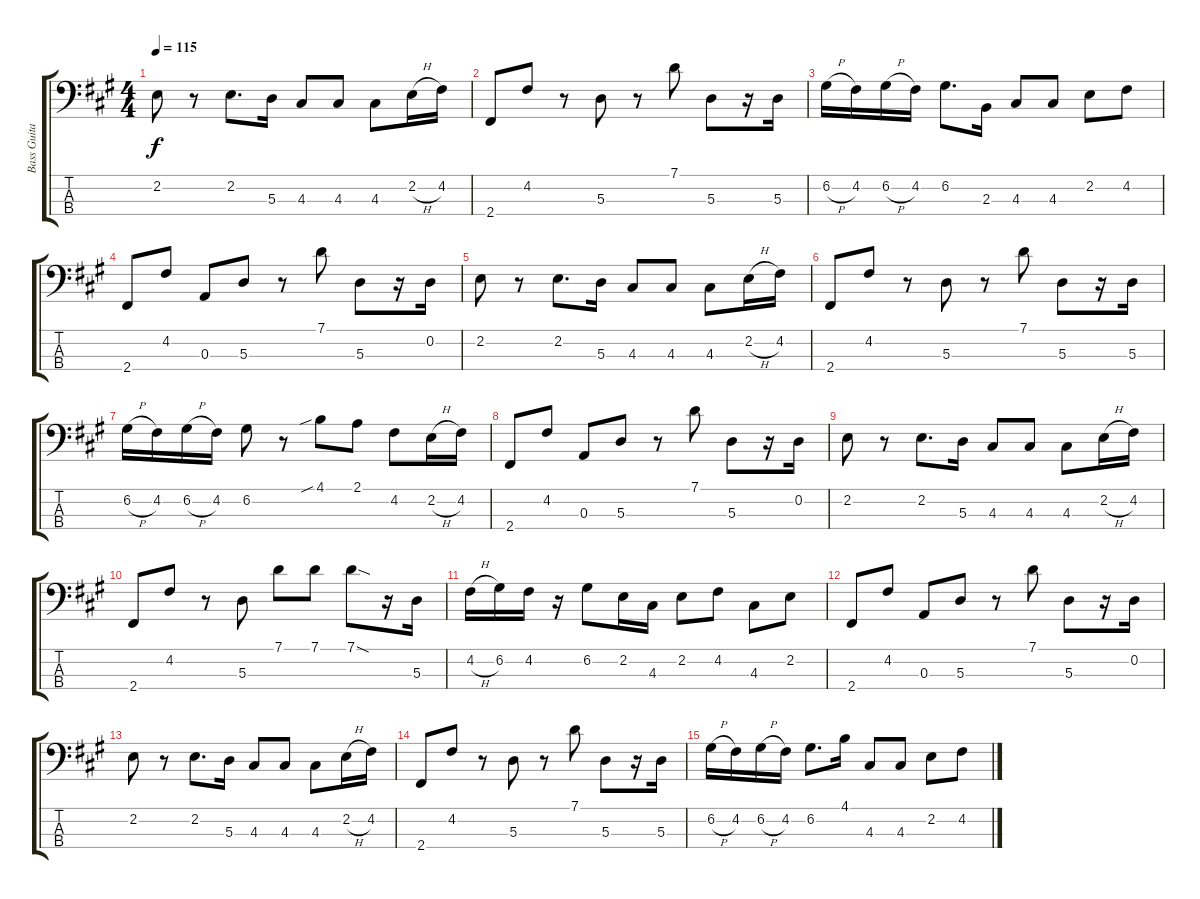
\track ("Bass Guitar" "Bass Guita") {instrument slapbass1}
\staff {score tabs}
\tuning (G2 D2 A1 E1) {hide}
\ts (4 4)
\tempo 115
\clef f4
\ks a
2.2.8{dy f} r.8 2.2.8{d} 5.3.16 4.3.8 4.3.8 4.3.8 2.2{h}.16 4.2.16 |
2.4.8 4.2.8 r.8 5.3.8 r.8 7.1.8 5.3.8 r.16 5.3.16 |
6.2{h}.16 4.2.16 6.2{h}.16 4.2.16 6.2.8{d} 2.3.16 4.3.8 4.3.8 2.2.8 4.2.8 |
2.4.8 4.2.8 0.3.8 5.3.8 r.8 7.1.8 5.3.8 r.16 0.2.16 |
2.2.8 r.8 2.2.8{d} 5.3.16 4.3.8 4.3.8 4.3.8 2.2{h}.16 4.2.16 |
2.4.8 4.2.8 r.8 5.3.8 r.8 7.1.8 5.3.8 r.16 5.3.16 |
6.2{h}.16 4.2.16 6.2{h}.16 4.2.16 6.2.8 r.8 4.1{sib}.8 2.1.8 4.2.8 2.2{h}.16 4.2.16 |
2.4.8 4.2.8 0.3.8 5.3.8 r.8 7.1.8 5.3.8 r.16 0.2.16 |
2.2.8 r.8 2.2.8{d} 5.3.16 4.3.8 4.3.8 4.3.8 2.2{h}.16 4.2.16 |
2.4.8 4.2.8 r.8 5.3.8 7.1.8 7.1.8 7.1{sod}.8 r.16 5.3.16 |
4.2{h}.16 6.2.16 4.2.16 r.16 6.2.8 2.2.16 4.3.16 2.2.8 4.2.8 4.3.8 2.2.8 |
2.4.8 4.2.8 0.3.8 5.3.8 r.8 7.1.8 5.3.8 r.16 0.2.16 |
2.2.8 r.8 2.2.8{d} 5.3.16 4.3.8 4.3.8 4.3.8 2.2{h}.16 4.2.16 |
2.4.8 4.2.8 r.8 5.3.8 r.8 7.1.8 5.3.8 r.16 5.3.16 |
6.2{h}.16 4.2.16 6.2{h}.16 4.2.16 6.2.8{d} 4.1.16 4.3.8 4.3.8 2.2.8 4.2.8
